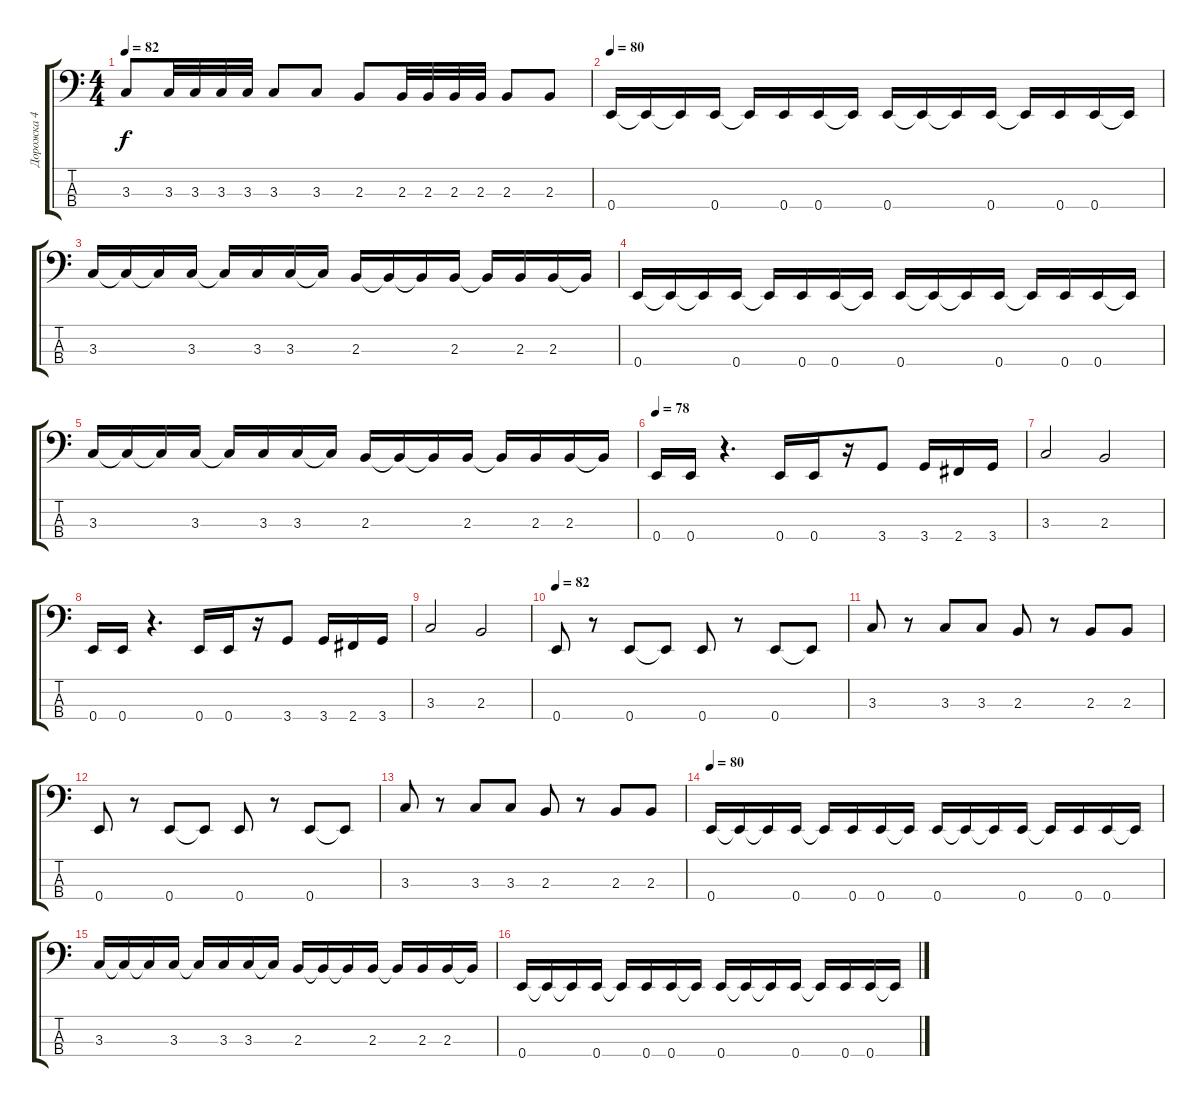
\track ("Дорожка 4" "Дорожка 4") {instrument electricbassfinger}
\staff {score tabs}
\tuning (G2 D2 A1 E1) {hide}
\ts (4 4)
\tempo 82
\clef f4
\ks c
3.3.8{dy f} 3.3.32 3.3.32 3.3.32 3.3.32 3.3.8 3.3.8 2.3.8 2.3.32 2.3.32 2.3.32 2.3.32 2.3.8 2.3.8 |
\tempo 80
0.4.16 0.4{t}.16 0.4{t}.16 0.4.16 0.4{t}.16 0.4.16 0.4.16 0.4{t}.16 0.4.16 0.4{t}.16 0.4{t}.16 0.4.16 0.4{t}.16 0.4.16 0.4.16 0.4{t}.16 |
3.3.16 3.3{t}.16 3.3{t}.16 3.3.16 3.3{t}.16 3.3.16 3.3.16 3.3{t}.16 2.3.16 2.3{t}.16 2.3{t}.16 2.3.16 2.3{t}.16 2.3.16 2.3.16 2.3{t}.16 |
0.4.16 0.4{t}.16 0.4{t}.16 0.4.16 0.4{t}.16 0.4.16 0.4.16 0.4{t}.16 0.4.16 0.4{t}.16 0.4{t}.16 0.4.16 0.4{t}.16 0.4.16 0.4.16 0.4{t}.16 |
3.3.16 3.3{t}.16 3.3{t}.16 3.3.16 3.3{t}.16 3.3.16 3.3.16 3.3{t}.16 2.3.16 2.3{t}.16 2.3{t}.16 2.3.16 2.3{t}.16 2.3.16 2.3.16 2.3{t}.16 |
\tempo 78
0.4.16 0.4.16 r.4{d} 0.4.16 0.4.16 r.16 3.4.8 3.4.16 2.4.16 3.4.16 |
3.3.2 2.3.2 |
0.4.16 0.4.16 r.4{d} 0.4.16 0.4.16 r.16 3.4.8 3.4.16 2.4.16 3.4.16 |
3.3.2 2.3.2 |
\tempo 82
0.4.8 r.8 0.4.8 0.4{t}.8 0.4.8 r.8 0.4.8 0.4{t}.8 |
3.3.8 r.8 3.3.8 3.3.8 2.3.8 r.8 2.3.8 2.3.8 |
0.4.8 r.8 0.4.8 0.4{t}.8 0.4.8 r.8 0.4.8 0.4{t}.8 |
3.3.8 r.8 3.3.8 3.3.8 2.3.8 r.8 2.3.8 2.3.8 |
\tempo 80
0.4.16 0.4{t}.16 0.4{t}.16 0.4.16 0.4{t}.16 0.4.16 0.4.16 0.4{t}.16 0.4.16 0.4{t}.16 0.4{t}.16 0.4.16 0.4{t}.16 0.4.16 0.4.16 0.4{t}.16 |
3.3.16 3.3{t}.16 3.3{t}.16 3.3.16 3.3{t}.16 3.3.16 3.3.16 3.3{t}.16 2.3.16 2.3{t}.16 2.3{t}.16 2.3.16 2.3{t}.16 2.3.16 2.3.16 2.3{t}.16 |
0.4.16 0.4{t}.16 0.4{t}.16 0.4.16 0.4{t}.16 0.4.16 0.4.16 0.4{t}.16 0.4.16 0.4{t}.16 0.4{t}.16 0.4.16 0.4{t}.16 0.4.16 0.4.16 0.4{t}.16
